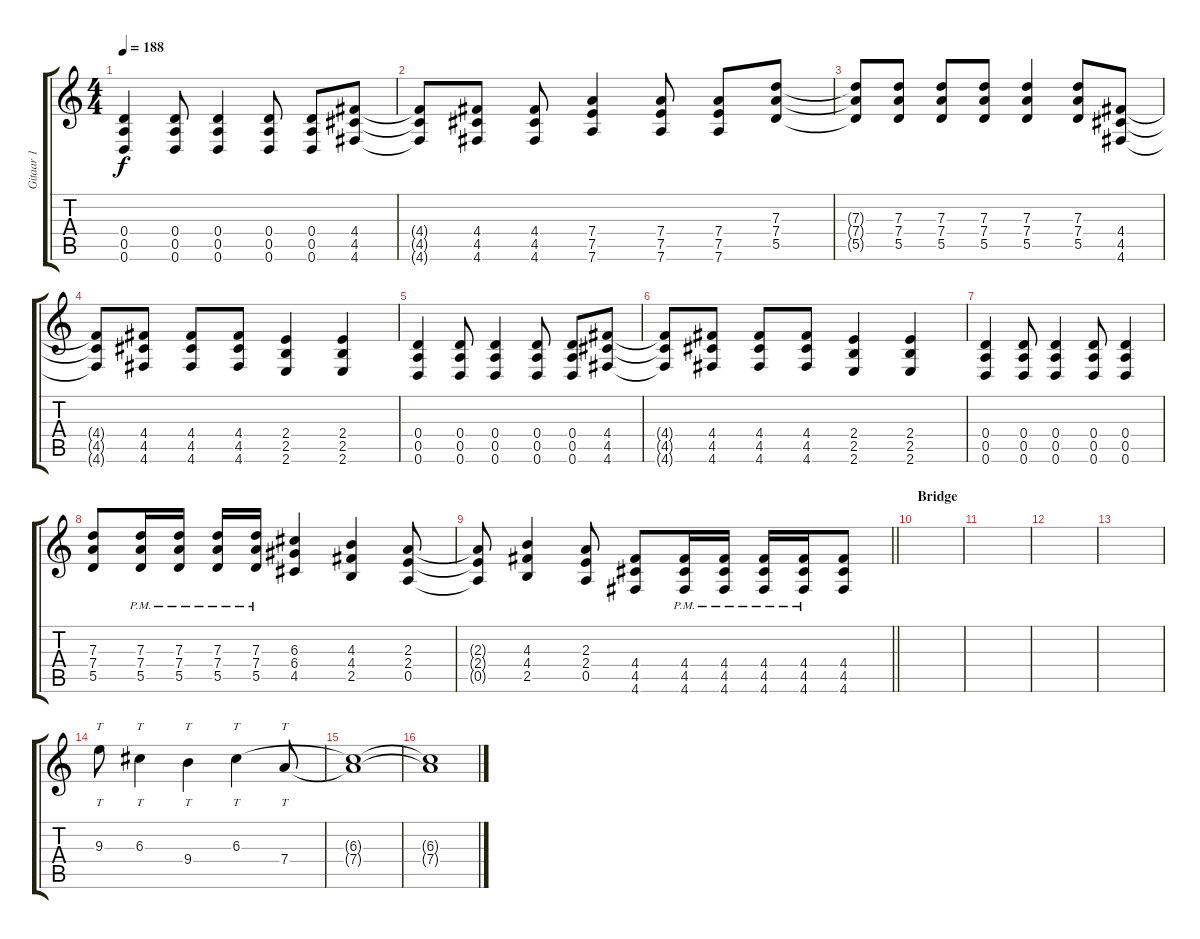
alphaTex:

\track ("Gitaar 1" "Gitaar 1") {instrument distortionguitar}
\staff {score tabs}
\tuning (E4 B3 G3 D3 A2 D2) {hide}
\ts (4 4)
\tempo 188
\clef g2
\ks c
(0.4 0.5 0.6).4{dy f} (0.4 0.5 0.6).8 (0.4 0.5 0.6).4 (0.4 0.5 0.6).8 (0.4 0.5 0.6).8 (4.4 4.5 4.6).8 |
(4.4{t} 4.5{t} 4.6{t}).8 (4.4 4.5 4.6).8 (4.4 4.5 4.6).8 (7.4 7.5 7.6).4 (7.4 7.5 7.6).8 (7.4 7.5 7.6).8 (7.3 7.4 5.5).8 |
(7.3{t} 7.4{t} 5.5{t}).8 (7.3 7.4 5.5).8 (7.3 7.4 5.5).8 (7.3 7.4 5.5).8 (7.3 7.4 5.5).4 (7.3 7.4 5.5).8 (4.4 4.5 4.6).8 |
(4.4{t} 4.5{t} 4.6{t}).8 (4.4 4.5 4.6).8 (4.4 4.5 4.6).8 (4.4 4.5 4.6).8 (2.4 2.5 2.6).4 (2.4 2.5 2.6).4 |
(0.4 0.5 0.6).4 (0.4 0.5 0.6).8 (0.4 0.5 0.6).4 (0.4 0.5 0.6).8 (0.4 0.5 0.6).8 (4.4 4.5 4.6).8 |
(4.4{t} 4.5{t} 4.6{t}).8 (4.4 4.5 4.6).8 (4.4 4.5 4.6).8 (4.4 4.5 4.6).8 (2.4 2.5 2.6).4 (2.4 2.5 2.6).4 |
(0.4 0.5 0.6).4 (0.4 0.5 0.6).8 (0.4 0.5 0.6).4 (0.4 0.5 0.6).8 (0.4 0.5 0.6).4 |
(7.3 7.4 5.5).8 (7.3{pm} 7.4{pm} 5.5{pm}).16 (7.3{pm} 7.4{pm} 5.5{pm}).16 (7.3{pm} 7.4{pm} 5.5{pm}).16 (7.3{pm} 7.4{pm} 5.5{pm}).16 (6.3 6.4 4.5).4 (4.3 4.4 2.5).4 (2.3 2.4 0.5).8 |
\barLineRight lightlight
(2.3{t} 2.4{t} 0.5{t}).8 (4.3 4.4 2.5).4 (2.3 2.4 0.5).8 (4.4 4.5 4.6).8 (4.4{pm} 4.5{pm} 4.6{pm}).16 (4.4{pm} 4.5{pm} 4.6{pm}).16 (4.4{pm} 4.5{pm} 4.6{pm}).16 (4.4{pm} 4.5{pm} 4.6{pm}).16 (4.4 4.5 4.6).8 |
\section ("" "Bridge")
|
|
|
|
9.3.8{tt} 6.3.4{tt} 9.4.4{tt} 6.3.4{tt} 7.4.8{tt} |
(6.3{t} 7.4{t}).1 |
(6.3{t} 7.4{t}).1
